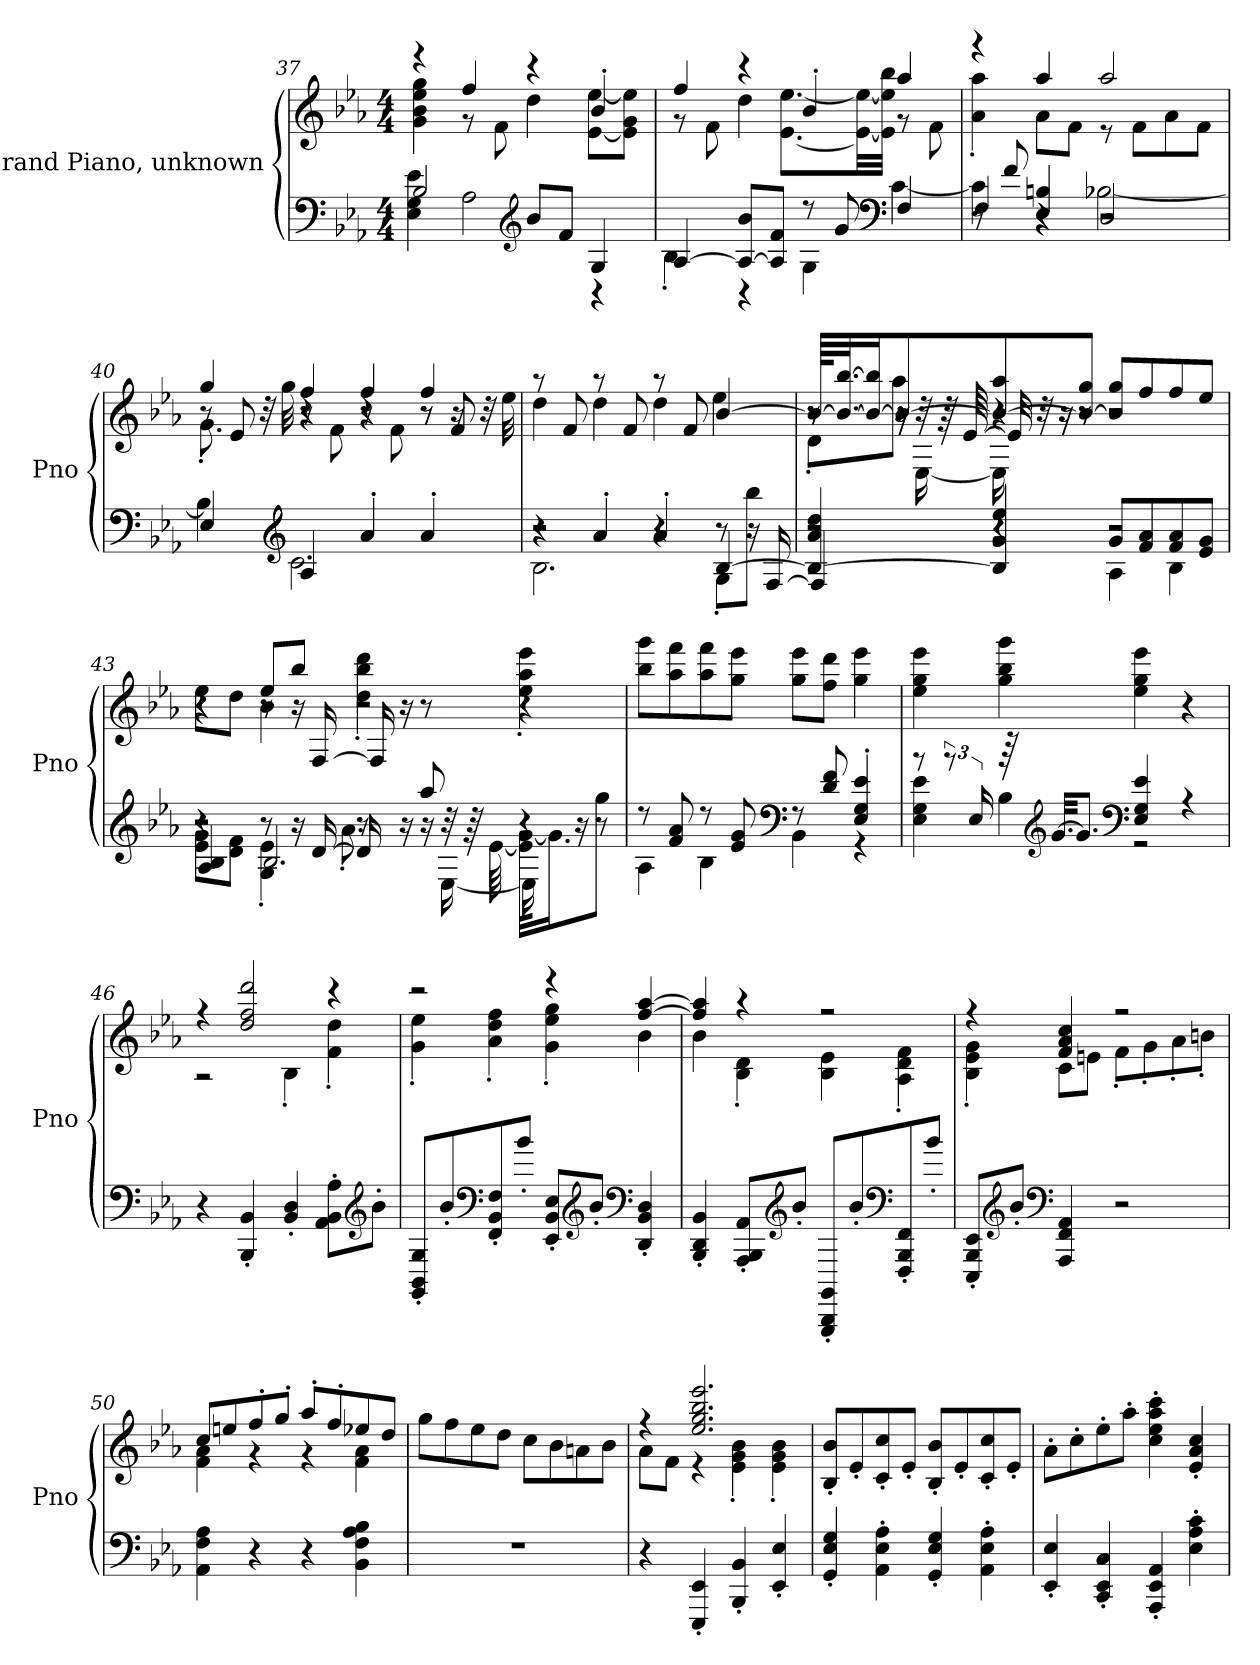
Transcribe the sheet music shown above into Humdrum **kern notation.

**kern	**kern
*part1	*part1
*staff2	*staff1
*I"Grand Piano, unknown	*
*I'Pno	*
!!LO:LB:g=z
*clefF4	*clefG2
*k[b-e-a-]	*k[b-e-a-]
*M4/4	*M4/4
=37	=37
*^	*^
2B-/	4E-\ 4G\ 4e-\	4r	4g\ 4b-\ 4ee-\ 4gg\
.	2A-\	4ff/	8r
.	.	.	8f\
*clefG2	*	*	*
8b-/L	.	4r	4dd\
8f/J	.	.	.
4G/	4r	4b-'/	[8e-\ [8ee-\L
.	.	.	8e-\] 8g\ 8ee-\]J
=38	=38	=38	=38
[4A-/	4B-'\	4ff/	8r
.	.	.	8f\
8A-/_ 8b-/L	4r	4r	4dd\
8A-/] 8f/J	.	.	.
8r	4G\	4b-'/	[8.e-\ [8.ee-\L
8g/	.	.	.
.	.	.	32e-\_ 32ee-\_LL
.	.	.	32e-\] 32ee-\] 32bb-\JJJ
*clefF4	*	*	*
4F/	[4c\	4aa-/	8r
.	.	.	8f\
=39	=39	=39	=39
*	*^	*	*
8r	4c\]	4F/	4r	4a-\' 4aa-\'
8f/	.	.	.	.
4E-/ 4Bn/	4r	4r	4aa-/	8a-\L
.	.	.	.	8f\J
2D/	[2B-X\	2r	2aa-/	8r
.	.	.	.	8f\L
.	.	.	.	8a-\
.	.	.	.	8f\J
*	*v	*v	*	*
!!LO:LB:g=z
=40	=40	=40	=40
*	*	*	*^
4E-/	4B-\]	4gg/	8.g'\	8r
.	.	.	.	8e-/
.	.	.	32r	.
.	.	.	32gg\	.
*clefG2	*	*	*	*
4A-/	2.c\	4ff/	8r	4r
.	.	.	8f\	.
4a-'/	.	4ff/	8r	4r
.	.	.	8f\	.
4a-'/	.	4ff/	8r	8r
.	.	.	16r	8f/
.	.	.	32r	.
.	.	.	32ee-\	.
*	*	*	*v	*v
=41	=41	=41	=41
*	*^	*	*
4r	2.B-\	2r	8r	4dd\
.	.	.	8f/	.
4a-'/	.	.	8r	4dd\
.	.	.	8f/	.
4a-'/	.	4r	8r	4dd\
.	.	.	8f/	.
[4B-/	8G'\L	8r	[4b-/	4ee-\
.	8bb-\J	16r	.	.
.	.	[16F/	.	.
=42	=42	=42	=42	=42
*	*	*	*^	*^
4B-/_ 4a-/ 4dd/	2r	4F/]	64b-/KLLL_	8d'\L	8r	8r
.	.	.	32.b-/_ [32.bb-/J	.	.	.
.	.	.	16b-/_ 16bb-/]J	.	.	.
.	.	.	8b-/_	8aa-\J	16r	16r
.	.	.	.	.	32r	[16E-\
.	.	.	.	.	64r	.
.	.	.	.	.	[64e-/	.
4B-/] 4g/ 4ee-/	.	4r	8b-/_ 8aa-/	4r	32e-/]	16E-\]
.	.	.	.	.	32r	.
.	.	.	.	.	16r	16r
.	.	.	8b-/_ 8gg/J	.	8r	8r
8g/L	4A-\	2r	8b-/] 8gg/L	2r	2r	2r
8f/ 8a-/	.	.	8ff/	.	.	.
8f/ 8a-/	4B-\	.	8ff/	.	.	.
8e-/ 8g/J	.	.	8ee-/J	.	.	.
*	*	*	*	*	*v	*v
!!LO:PB:g=z
=43	=43	=43	=43	=43	=43
*	*	*^	*	*	*
4r	8e-\ 8g\L	4A-/ 4B-/	2r	4r	8ee-\L	4r
.	8d\ 8f\J	.	.	.	8dd\J	.
8r	4G\' 4e-\'	2.B-/	.	8ee-/L	4b-\	8r
16r	.	.	.	8bb-/J	.	16r
[16d/	.	.	.	.	.	[16F/
16d/]	8.a-'\	.	8r	2r	4dd\' 4bb-\' 4ddd\'	16F/]
16r	.	.	.	.	.	16r
8aa-/	.	.	16r	.	.	8r
.	32r	.	[16E-\	.	.	.
.	64r	.	.	.	.	.
.	[64e-\	.	.	.	.	.
4r	32e-\] [32g\KLL	.	16E-\]	.	4ee-\' 4aa-\' 4eee-\'	4r
.	16.g\J]	.	.	.	.	.
.	.	.	16r	.	.	.
.	8gg\J	.	8r	.	.	.
*	*v	*v	*v	*	*	*
*	*	*v	*v	*v
=44	=44	=44
8r	4A-\	8bb-\ 8ggg\L
8f/ 8a-/	.	8aa-\ 8fff\
8r	4B-\	8aa-\ 8fff\
8e-/ 8g/	.	8gg\ 8eee-\J
*clefF4	*	*
8r	4BB-\	8gg\ 8eee-\L
8d/ 8f/	.	8ff\ 8ddd\J
4E-/' 4G/' 4e-/'	4r	4gg\ 4eee-\
!!LO:LB:g=z
=45	=45	=45
8r	4E-\ 4G\ 4e-\	4ee-\ 4gg\ 4eee-\
12r	.	.
24E-/	.	.
64r	4B-\	4gg\ 4bb-\ 4ggg\
*clefG2	*	*
[32.g/KKL	.	.
8.g/J]	.	.
*clefF4	*	*
4E-/ 4G/ 4e-/	2r	4ee-\ 4gg\ 4eee-\
4r	.	4r
*v	*v	*
=46	=46
*	*^
4r	4r	2r
4BBB-/' 4BB-/'	2dd/ 2ff/ 2ddd/	.
4BB-/' 4D/'	.	4B-'\
8AA-\' 8BB-\' 8A-\'L	4r	4f\' 4dd\'
*clefG2	*	*
8b-'\J	.	.
=47	=47	=47
8GG/' 8BB-/' 8G/'L	2r	4g\' 4ee-\'
8b-'/	.	.
*clefF4	*	*
8FF/' 8BB-/' 8F/'	.	4a-\' 4dd\' 4ff\'
8b-'/J	.	.
8EE-/' 8BB-/' 8E-/'L	4r	4g\' 4ee-\' 4gg\'
*clefG2	*	*
8b-'/J	.	.
*clefF4	*	*
4DD/' 4BB-/' 4D/'	[4ff/ [4aa-/	4b-\
!!LO:LB:g=z	!!
=48	=48	=48
4BBB-/' 4DD/' 4BB-/'	4ff/] 4aa-/]	4b-\
8AAA-/' 8BBB-/' 8AA-/'L	4r	4B-\' 4d\'
*clefG2	*	*
8b-'/J	.	.
8GGG/' 8BBB-/' 8GG/'L	2r	4B-\ 4e-\
8b-'/	.	.
*clefF4	*	*
8FFF/' 8BBB-/' 8FF/'	.	4A-\' 4d\' 4f\'
8b-'/J	.	.
=49	=49	=49
8EEE-/' 8BBB-/' 8EE-/'L	4r	4B-\' 4e-\' 4g\'
*clefG2	*	*
8b-'/J	.	.
*clefF4	*	*
4AAA-/ 4FF/ 4AA-/	4f/ 4a-/ 4cc/	8c\L
.	.	8en\J
2r	2r	8f'\L
.	.	8g'\
.	.	8a-'\
.	.	8bn'\J
=50	=50	=50
4AA-\ 4F\ 4A-\	8cc/L	4f\ 4a-\
.	8een/	.
4r	8ff'/	4r
.	8gg'/J	.
4r	8aa-'/L	4r
.	8ff'/	.
4BB-\ 4F\ 4A-\ 4B-\	8ee-X/	4f\ 4a-\
.	8dd/J	.
*	*v	*v
=51	=51
1r	8gg\L
.	8ff\
.	8ee-\
.	8dd\J
.	8cc\L
.	8b-\
.	8an\
.	8b-\J
!!LO:LB:g=z
=52	=52
*	*^
4r	4r	8a-\L
.	.	8f\J
4EEE-/' 4EE-/'	2.ee-/ 2.gg/ 2.bb-/ 2.eee-/	4r
4BBB-/' 4BB-/'	.	4e-\' 4g\' 4b-\'
4EE-/' 4E-/'	.	4e-\' 4g\' 4b-\'
*	*v	*v
=53	=53
4GG/' 4E-/' 4G/'	8B-/' 8b-/'L
.	8e-'/
4AA-\' 4E-\' 4A-\'	8c/' 8cc/'
.	8e-'/J
4GG/' 4E-/' 4G/'	8B-/' 8b-/'L
.	8e-'/
4AA-\' 4E-\' 4A-\'	8c/' 8cc/'
.	8e-'/J
=54	=54
4EE-/' 4E-/'	8a-'\L
.	8cc'\
4CC/' 4EE-/' 4C/'	8ee-'\
.	8aa-'\J
4AAA-/' 4EE-/' 4AA-/'	4cc\' 4ee-\' 4aa-\' 4ccc\'
4E-\' 4A-\' 4c\'	4e-/' 4a-/' 4cc/'
=	=
*-	*-
